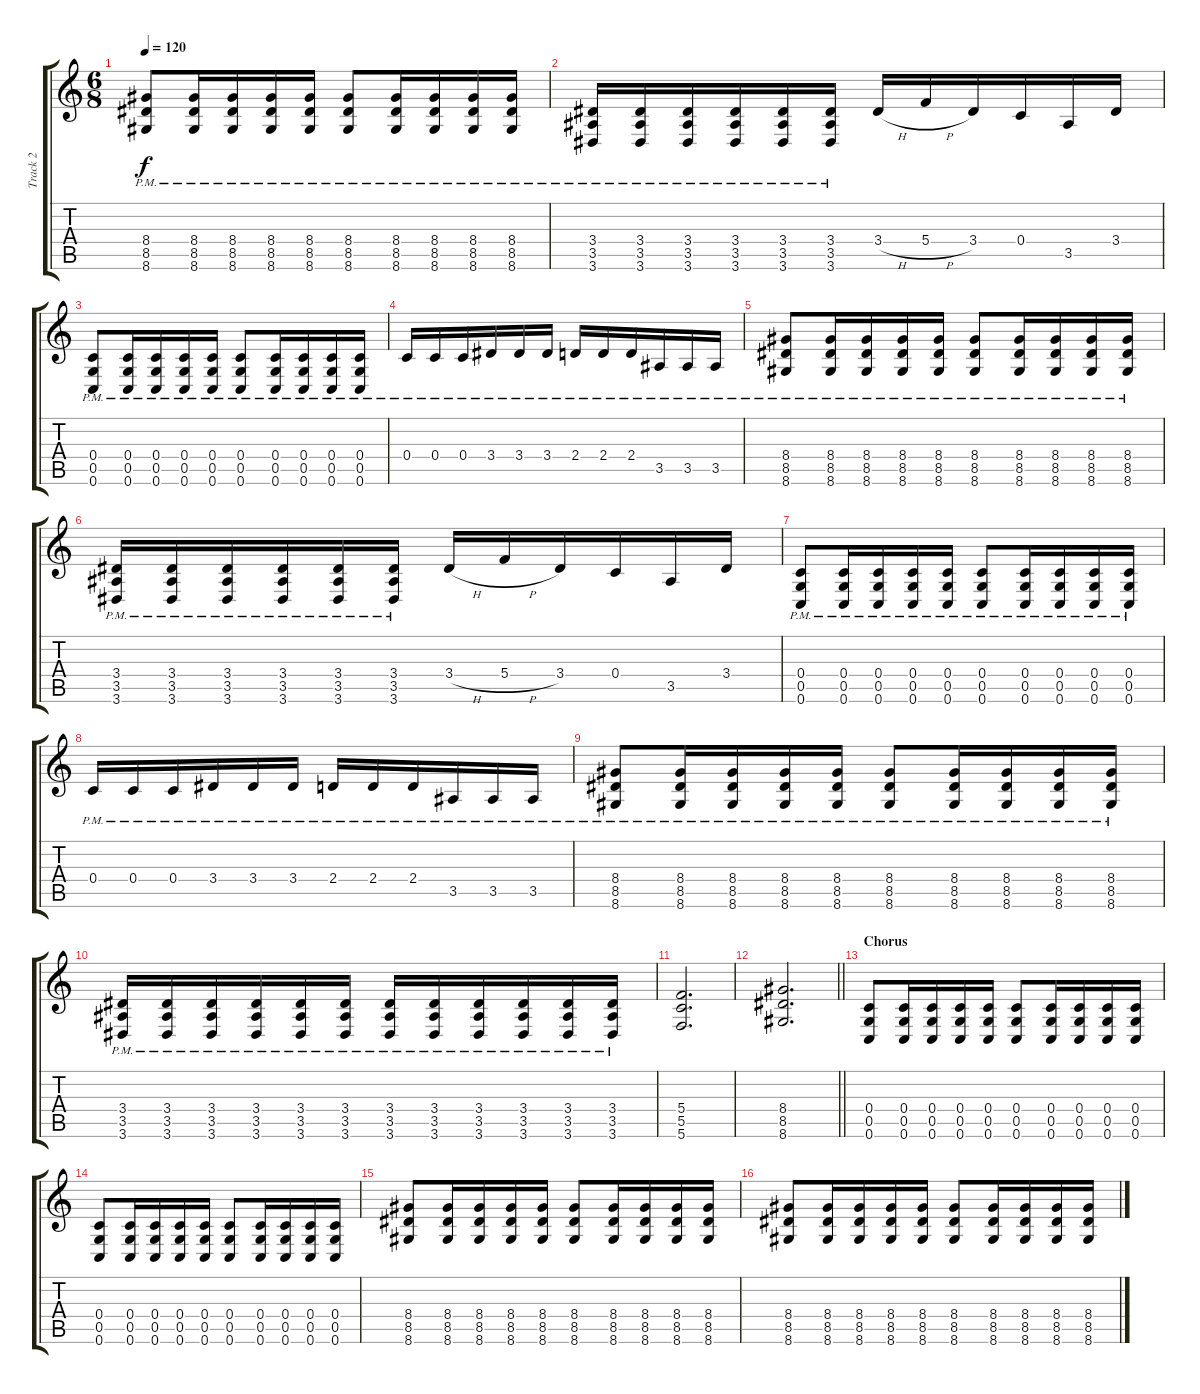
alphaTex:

\track ("Track 2" "Track 2") {instrument distortionguitar}
\staff {score tabs}
\tuning (D4 A3 F3 C3 G2 C2) {hide}
\ts (6 8)
\tempo 120
\clef g2
\ks c
(8.4{pm} 8.5{pm} 8.6{pm}).8{dy f} (8.4{pm} 8.5{pm} 8.6{pm}).16 (8.4{pm} 8.5{pm} 8.6{pm}).16 (8.4{pm} 8.5{pm} 8.6{pm}).16 (8.4{pm} 8.5{pm} 8.6{pm}).16 (8.4{pm} 8.5{pm} 8.6{pm}).8 (8.4{pm} 8.5{pm} 8.6{pm}).16 (8.4{pm} 8.5{pm} 8.6{pm}).16 (8.4{pm} 8.5{pm} 8.6{pm}).16 (8.4{pm} 8.5{pm} 8.6{pm}).16 |
(3.4{pm} 3.5{pm} 3.6{pm}).16 (3.4{pm} 3.5{pm} 3.6{pm}).16 (3.4{pm} 3.5{pm} 3.6{pm}).16 (3.4{pm} 3.5{pm} 3.6{pm}).16 (3.4{pm} 3.5{pm} 3.6{pm}).16 (3.4{pm} 3.5{pm} 3.6{pm}).16 3.4{h}.16 5.4{h}.16 3.4.16 0.4.16 3.5.16 3.4.16 |
(0.4{pm} 0.5{pm} 0.6{pm}).8 (0.4{pm} 0.5{pm} 0.6{pm}).16 (0.4{pm} 0.5{pm} 0.6{pm}).16 (0.4{pm} 0.5{pm} 0.6{pm}).16 (0.4{pm} 0.5{pm} 0.6{pm}).16 (0.4{pm} 0.5{pm} 0.6{pm}).8 (0.4{pm} 0.5{pm} 0.6{pm}).16 (0.4{pm} 0.5{pm} 0.6{pm}).16 (0.4{pm} 0.5{pm} 0.6{pm}).16 (0.4{pm} 0.5{pm} 0.6{pm}).16 |
0.4{pm}.16 0.4{pm}.16 0.4{pm}.16 3.4{pm}.16 3.4{pm}.16 3.4{pm}.16 2.4{pm}.16 2.4{pm}.16 2.4{pm}.16 3.5{pm}.16 3.5{pm}.16 3.5{pm}.16 |
(8.4{pm} 8.5{pm} 8.6{pm}).8 (8.4{pm} 8.5{pm} 8.6{pm}).16 (8.4{pm} 8.5{pm} 8.6{pm}).16 (8.4{pm} 8.5{pm} 8.6{pm}).16 (8.4{pm} 8.5{pm} 8.6{pm}).16 (8.4{pm} 8.5{pm} 8.6{pm}).8 (8.4{pm} 8.5{pm} 8.6{pm}).16 (8.4{pm} 8.5{pm} 8.6{pm}).16 (8.4{pm} 8.5{pm} 8.6{pm}).16 (8.4{pm} 8.5{pm} 8.6{pm}).16 |
(3.4{pm} 3.5{pm} 3.6{pm}).16 (3.4{pm} 3.5{pm} 3.6{pm}).16 (3.4{pm} 3.5{pm} 3.6{pm}).16 (3.4{pm} 3.5{pm} 3.6{pm}).16 (3.4{pm} 3.5{pm} 3.6{pm}).16 (3.4{pm} 3.5{pm} 3.6{pm}).16 3.4{h}.16 5.4{h}.16 3.4.16 0.4.16 3.5.16 3.4.16 |
(0.4{pm} 0.5{pm} 0.6{pm}).8 (0.4{pm} 0.5{pm} 0.6{pm}).16 (0.4{pm} 0.5{pm} 0.6{pm}).16 (0.4{pm} 0.5{pm} 0.6{pm}).16 (0.4{pm} 0.5{pm} 0.6{pm}).16 (0.4{pm} 0.5{pm} 0.6{pm}).8 (0.4{pm} 0.5{pm} 0.6{pm}).16 (0.4{pm} 0.5{pm} 0.6{pm}).16 (0.4{pm} 0.5{pm} 0.6{pm}).16 (0.4{pm} 0.5{pm} 0.6{pm}).16 |
0.4{pm}.16 0.4{pm}.16 0.4{pm}.16 3.4{pm}.16 3.4{pm}.16 3.4{pm}.16 2.4{pm}.16 2.4{pm}.16 2.4{pm}.16 3.5{pm}.16 3.5{pm}.16 3.5{pm}.16 |
(8.4{pm} 8.5{pm} 8.6{pm}).8 (8.4{pm} 8.5{pm} 8.6{pm}).16 (8.4{pm} 8.5{pm} 8.6{pm}).16 (8.4{pm} 8.5{pm} 8.6{pm}).16 (8.4{pm} 8.5{pm} 8.6{pm}).16 (8.4{pm} 8.5{pm} 8.6{pm}).8 (8.4{pm} 8.5{pm} 8.6{pm}).16 (8.4{pm} 8.5{pm} 8.6{pm}).16 (8.4{pm} 8.5{pm} 8.6{pm}).16 (8.4{pm} 8.5{pm} 8.6{pm}).16 |
(3.4{pm} 3.5{pm} 3.6{pm}).16 (3.4{pm} 3.5{pm} 3.6{pm}).16 (3.4{pm} 3.5{pm} 3.6{pm}).16 (3.4{pm} 3.5{pm} 3.6{pm}).16 (3.4{pm} 3.5{pm} 3.6{pm}).16 (3.4{pm} 3.5{pm} 3.6{pm}).16 (3.4{pm} 3.5{pm} 3.6{pm}).16 (3.4{pm} 3.5{pm} 3.6{pm}).16 (3.4{pm} 3.5{pm} 3.6{pm}).16 (3.4{pm} 3.5{pm} 3.6{pm}).16 (3.4{pm} 3.5{pm} 3.6{pm}).16 (3.4{pm} 3.5{pm} 3.6{pm}).16 |
(5.4 5.5 5.6).2{d} |
\barLineRight lightlight
(8.4 8.5 8.6).2{d} |
\section ("" "Chorus")
(0.4 0.5 0.6).8 (0.4 0.5 0.6).16 (0.4 0.5 0.6).16 (0.4 0.5 0.6).16 (0.4 0.5 0.6).16 (0.4 0.5 0.6).8 (0.4 0.5 0.6).16 (0.4 0.5 0.6).16 (0.4 0.5 0.6).16 (0.4 0.5 0.6).16 |
(0.4 0.5 0.6).8 (0.4 0.5 0.6).16 (0.4 0.5 0.6).16 (0.4 0.5 0.6).16 (0.4 0.5 0.6).16 (0.4 0.5 0.6).8 (0.4 0.5 0.6).16 (0.4 0.5 0.6).16 (0.4 0.5 0.6).16 (0.4 0.5 0.6).16 |
(8.4 8.5 8.6).8 (8.4 8.5 8.6).16 (8.4 8.5 8.6).16 (8.4 8.5 8.6).16 (8.4 8.5 8.6).16 (8.4 8.5 8.6).8 (8.4 8.5 8.6).16 (8.4 8.5 8.6).16 (8.4 8.5 8.6).16 (8.4 8.5 8.6).16 |
(8.4 8.5 8.6).8 (8.4 8.5 8.6).16 (8.4 8.5 8.6).16 (8.4 8.5 8.6).16 (8.4 8.5 8.6).16 (8.4 8.5 8.6).8 (8.4 8.5 8.6).16 (8.4 8.5 8.6).16 (8.4 8.5 8.6).16 (8.4 8.5 8.6).16
